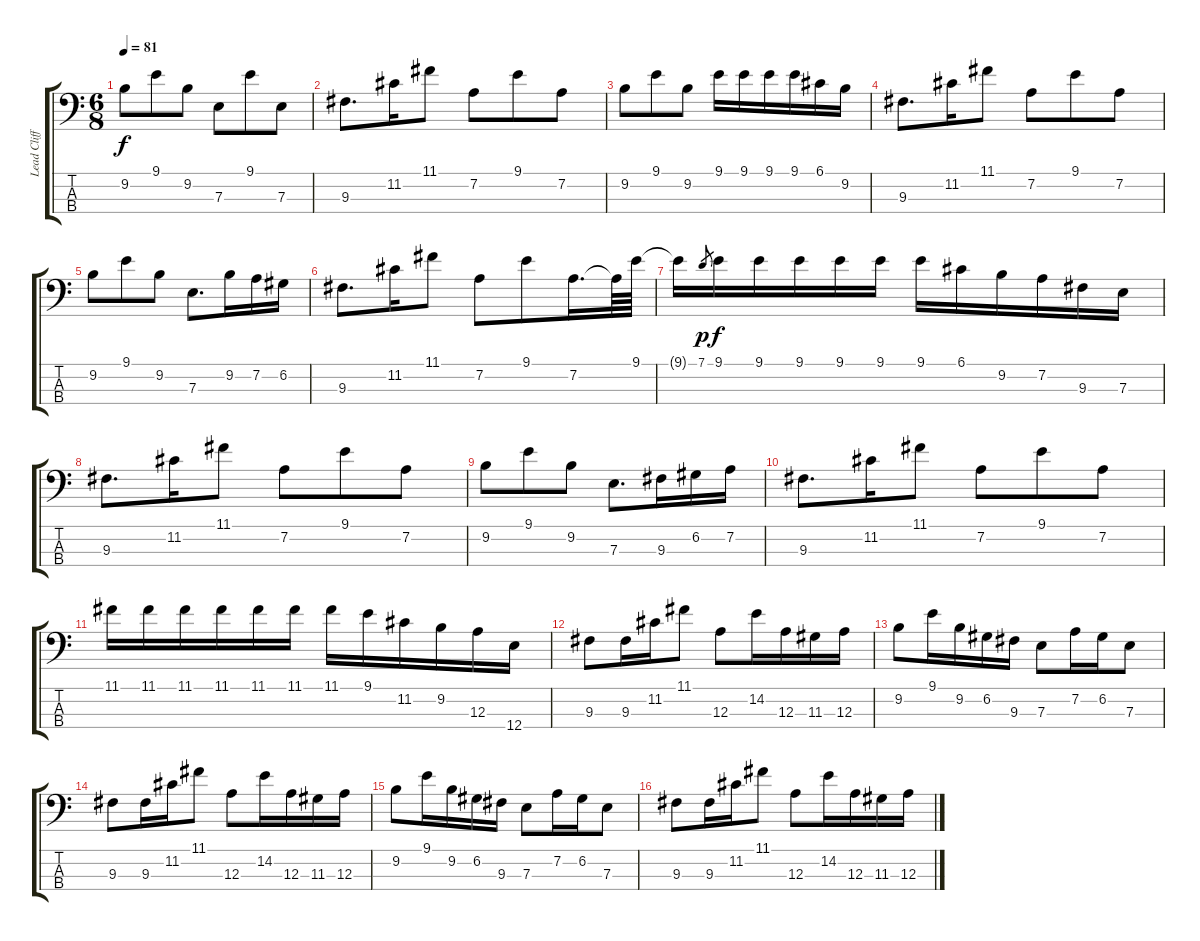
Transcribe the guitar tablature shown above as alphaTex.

\track ("Lead Cliff I" "Lead Cliff") {instrument electricbassfinger}
\staff {score tabs}
\tuning (G2 D2 A1 E1) {hide}
\ts (6 8)
\tempo 81
\clef f4
\ks c
9.2.8{dy f} 9.1.8 9.2.8 7.3.8 9.1.8 7.3.8 |
9.3.8{d} 11.2.16 11.1.8 7.2.8 9.1.8 7.2.8 |
9.2.8 9.1.8 9.2.8 9.1.16 9.1.16 9.1.16 9.1.16 6.1.16 9.2.16 |
9.3.8{d} 11.2.16 11.1.8 7.2.8 9.1.8 7.2.8 |
9.2.8 9.1.8 9.2.8 7.3.8{d} 9.2.16 7.2.16 6.2.16 |
9.3.8{d} 11.2.16 11.1.8 7.2.8 9.1.8 7.2.16{d} 7.2{t}.64 9.1.64 |
9.1{t}.16 7.1.8{gr dy p} 9.1.16{dy f} 9.1.16 9.1.16 9.1.16 9.1.16 9.1.16 6.1.16 9.2.16 7.2.16 9.3.16 7.3.16 |
9.3.8{d} 11.2.16 11.1.8 7.2.8 9.1.8 7.2.8 |
9.2.8 9.1.8 9.2.8 7.3.8{d} 9.3.16 6.2.16 7.2.16 |
9.3.8{d} 11.2.16 11.1.8 7.2.8 9.1.8 7.2.8 |
11.1.16 11.1.16 11.1.16 11.1.16 11.1.16 11.1.16 11.1.16 9.1.16 11.2.16 9.2.16 12.3.16 12.4.16 |
9.3.8 9.3.16 11.2.16 11.1.8 12.3.8 14.2.16 12.3.16 11.3.16 12.3.16 |
9.2.8 9.1.16 9.2.16 6.2.16 9.3.16 7.3.8 7.2.16 6.2.16 7.3.8 |
9.3.8 9.3.16 11.2.16 11.1.8 12.3.8 14.2.16 12.3.16 11.3.16 12.3.16 |
9.2.8 9.1.16 9.2.16 6.2.16 9.3.16 7.3.8 7.2.16 6.2.16 7.3.8 |
9.3.8 9.3.16 11.2.16 11.1.8 12.3.8 14.2.16 12.3.16 11.3.16 12.3.16
